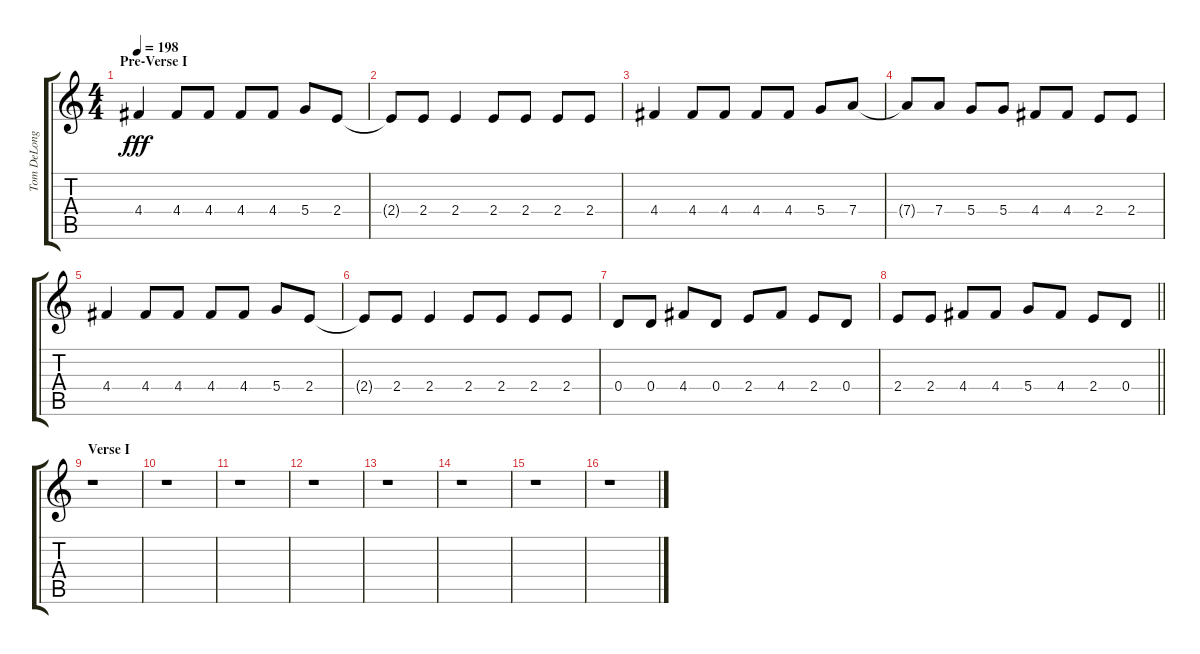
\track ("Tom DeLonge Overdub" "Tom DeLong") {instrument distortionguitar}
\staff {score tabs}
\tuning (E4 B3 G3 D3 A2 E2) {hide}
\ts (4 4)
\section ("" "Pre-Verse I")
\tempo 198
\clef g2
\ks c
4.4.4{dy fff} 4.4.8 4.4.8 4.4.8 4.4.8 5.4.8 2.4.8 |
2.4{t}.8 2.4.8 2.4.4 2.4.8 2.4.8 2.4.8 2.4.8 |
4.4.4 4.4.8 4.4.8 4.4.8 4.4.8 5.4.8 7.4.8 |
7.4{t}.8 7.4.8 5.4.8 5.4.8 4.4.8 4.4.8 2.4.8 2.4.8 |
4.4.4 4.4.8 4.4.8 4.4.8 4.4.8 5.4.8 2.4.8 |
2.4{t}.8 2.4.8 2.4.4 2.4.8 2.4.8 2.4.8 2.4.8 |
0.4.8 0.4.8 4.4.8 0.4.8 2.4.8 4.4.8 2.4.8 0.4.8 |
\barLineRight lightlight
2.4.8 2.4.8 4.4.8 4.4.8 5.4.8 4.4.8 2.4.8 0.4.8 |
\section ("" "Verse I")
r.1 |
r.1 |
r.1 |
r.1 |
r.1 |
r.1 |
r.1 |
r.1
